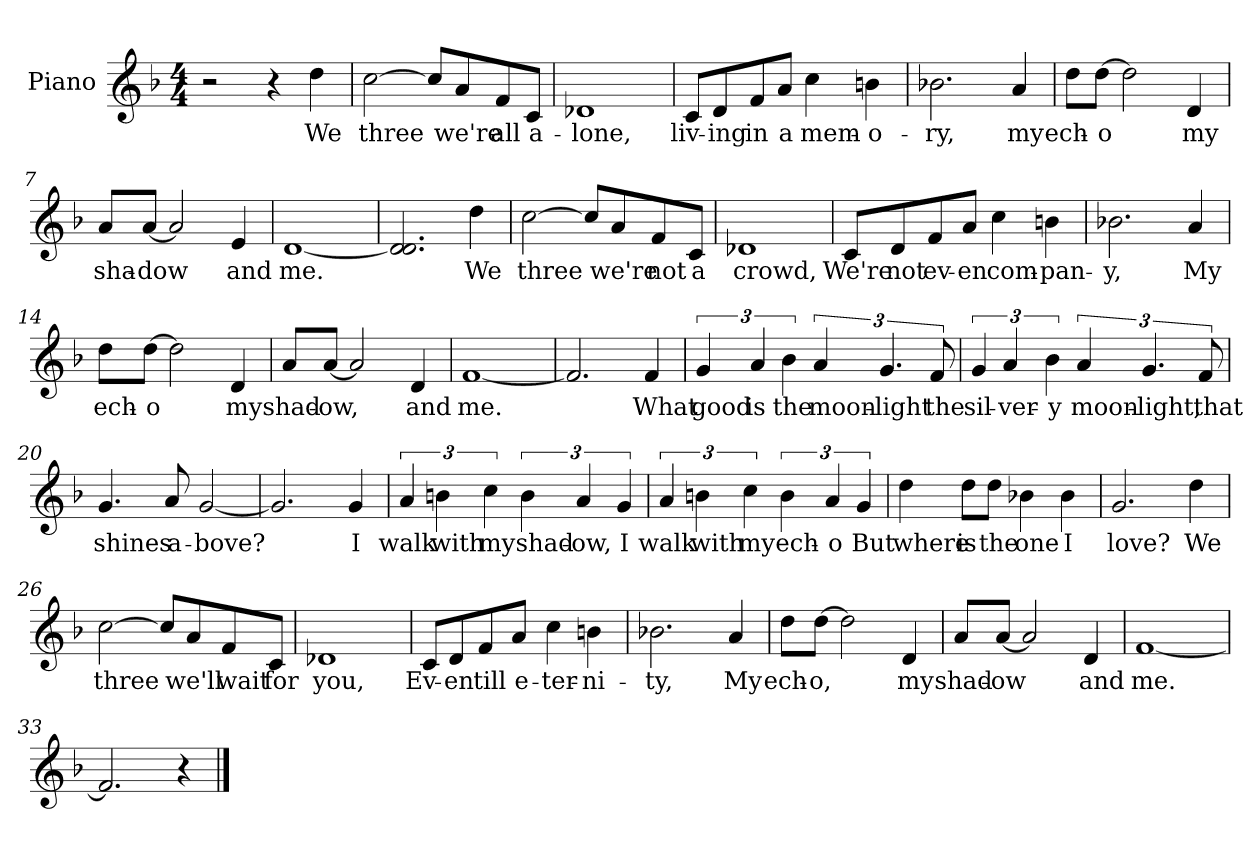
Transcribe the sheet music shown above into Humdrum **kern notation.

**kern	**text
*part1	*part1
*staff1	*staff1
*I"Piano	*
*I'Pno.	*
*clefG2	*
*k[b-]	*
*F:	*
*M4/4	*
=1	=1
2r	.
4r	.
4dd\	We
=2	=2
[2cc\	three
8cc/L]	.
8a/	we're
8f/	all
8c/J	a-
=3	=3
1d-X	-lone,
=4	=4
8c/L	liv-
8d/	-ing
8f/	in
8a/J	a
4cc\	mem-
4bn\	-o-
!!LO:LB:g=z
=5	=5
2.b-X\	-ry,
4a/	my
=6	=6
8dd\L	-ech-
[8dd\J	-o
2dd\]	.
4d/	my
=7	=7
8a/L	sha-
[8a/J	-dow
2a/]	.
4e/	and
=8	=8
[1d	me.
=9	=9
2.d/] 2.d/	.
4dd\	We
!!LO:LB:g=z
=10	=10
[2cc\	three
8cc/L]	.
8a/	we're
8f/	not
8c/J	a
=11	=11
1d-X	crowd,
=12	=12
8c/L	We're
8d/	not
8f/	ev-
8a/J	-en
4cc\	com-
4bn\	-pan-
=13	=13
2.b-X\	-y,
4a/	My
!!LO:LB:g=z
=14	=14
8dd\L	ech-
[8dd\J	-o
2dd\]	.
4d/	my
=15	=15
8a/L	shad-
[8a/J	-ow,
2a/]	.
4d/	and
=16	=16
[1f	me.
=17	=17
2.f/]	.
4f/	What
=18	=18
6g/	good
6a/	is
6b-\	the
6a/	moon-
6.g/	-light
12f/	the
!!LO:LB:g=z
=19	=19
6g/	sil-
6a/	-ver-
6b-\	-y
6a/	moon-
6.g/	-light,
12f/	that
=20	=20
4.g/	shines
8a/	a-
[2g/	-bove?
=21	=21
2.g/]	.
4g/	I
=22	=22
6a/	walk
6bn\	with
6cc\	my
6b\	shad-
6a/	-ow,
6g/	I
!!LO:LB:g=z
=23	=23
6a/	walk
6bn\	with
6cc\	my
6b\	ech-
6a/	-o
6g/	But
=24	=24
4dd\	where
8dd\L	is
8dd\J	the
4b-X\	one
4b-\	I
=25	=25
2.g/	love?
4dd\	We
!!LO:LB:g=z
=26	=26
[2cc\	three
8cc/L]	.
8a/	we'll
8f/	wait
8c/J	for
=27	=27
1d-X	you,
=28	=28
8c/L	Ev-
8d/	-en
8f/	till
8a/J	e-
4cc\	-ter-
4bn\	-ni-
=29	=29
2.b-X\	-ty,
4a/	My
!!LO:LB:g=z
=30	=30
8dd\L	ech-
[8dd\J	-o,
2dd\]	.
4d/	my
=31	=31
8a/L	shad-
[8a/J	-ow
2a/]	.
4d/	and
=32	=32
[1f	me.
=33	=33
2.f/]	.
4r	.
==	==
*-	*-
